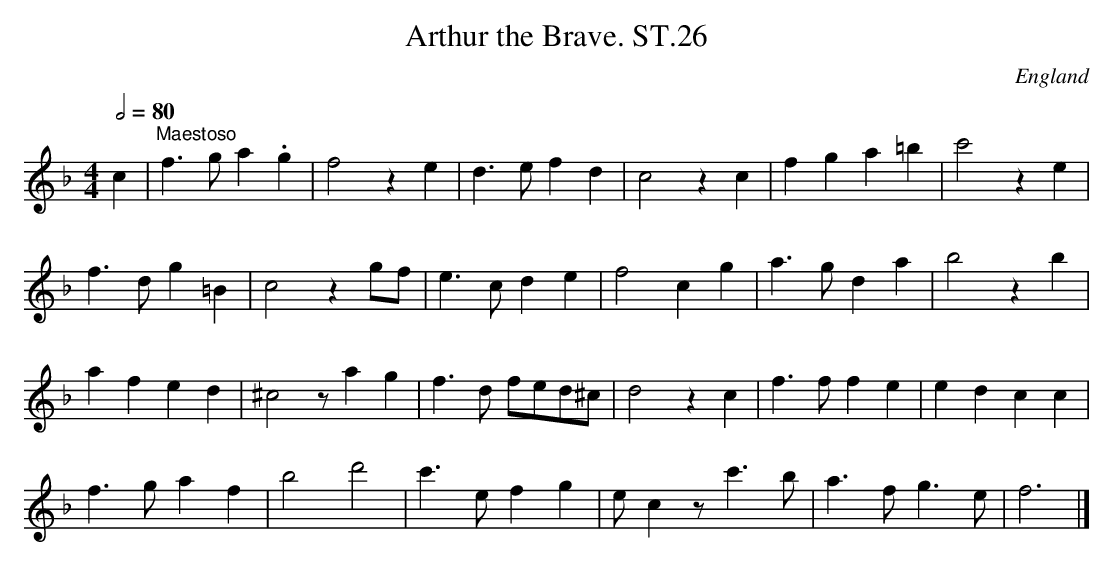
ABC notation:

X:1
T:Arthur the Brave. ST.26
M:4/4
L:1/4
Q:1/2=80
O:England
K:F major
c|"^Maestoso"f>ga.g|f2ze|d>efd|c2zc|fga=b|c'2ze|!
f>dg=B|c2zg/2f/2|e>cde|f2cg|a>gda|b2zb|!
afed|^c2z/2ag|f>d f/2e/2d/2^c/2|d2zc|f>ffe|edcc|!
f>gaf|b2d'2|c'>efg|e/2cz/2c'>b|a>fg>e|f3|]
